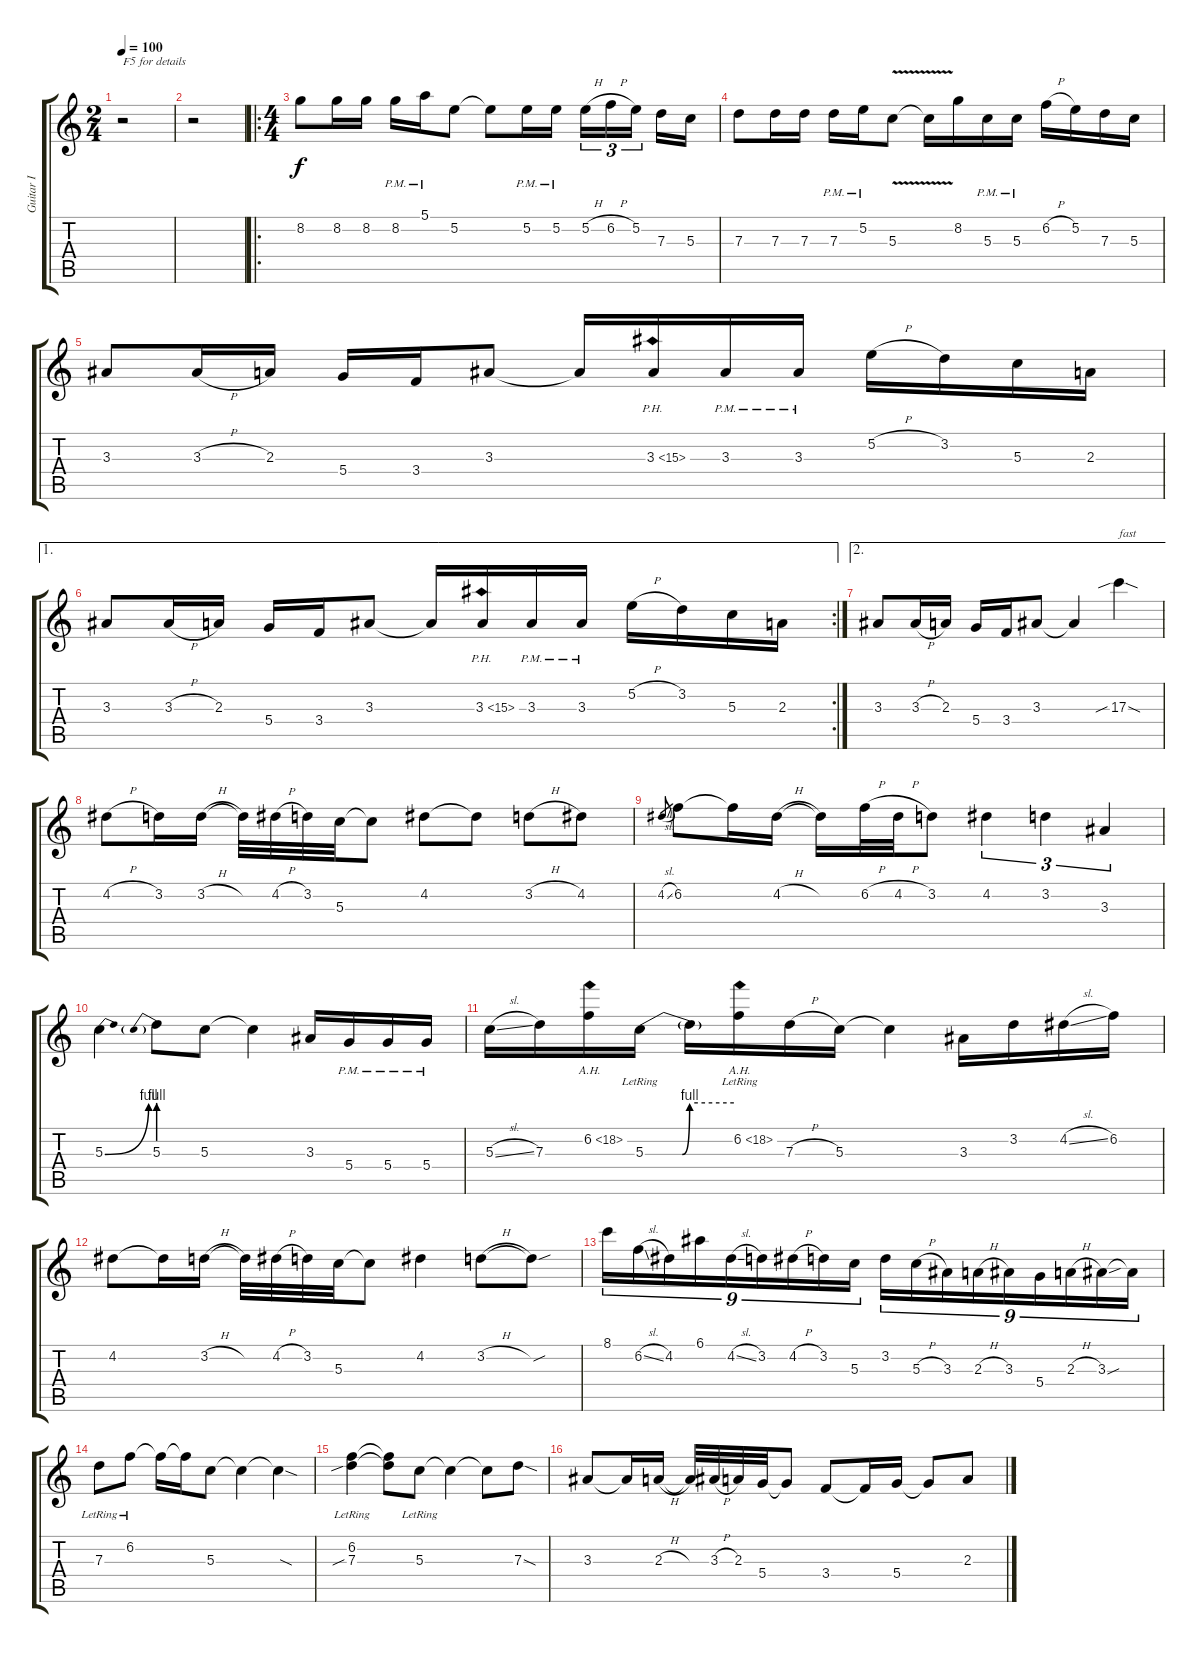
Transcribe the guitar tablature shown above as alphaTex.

\track ("Guitar I" "Guitar I") {instrument distortionguitar}
\staff {score tabs}
\tuning (E4 B3 G3 D3 A2 E2) {hide}
\ts (2 4)
\tempo 100
\clef g2
\ks c
r.2{txt "F5 for details" dy f instrument distortionguitar} |
r.2 |
\ro
\ts (4 4)
8.2.8 8.2.16 8.2.16 8.2{pm}.16 5.1{pm}.16 5.2.8 5.2{t}.8 5.2{pm}.16 5.2{pm}.16 5.2{h}.16{tu (3 2)} 6.2{h}.16{tu (3 2)} 5.2.16{tu (3 2) beam splitsecondary} 7.3.16 5.3.16 |
7.3.8 7.3.16 7.3.16 7.3{pm}.16 5.2{pm}.16 5.3{v}.8 5.3{t}.16 8.2.16 5.3{pm}.16 5.3{pm}.16 6.2{h}.16 5.2.16 7.3.16 5.3.16 |
3.3.8 3.3{h}.16 2.3.16 5.4.16 3.4.16 3.3.8 3.3{t}.16 3.3{ph 12}.16 3.3{pm}.16 3.3{pm}.16 5.2{h}.16 3.2.16 5.3.16 2.3.16 |
\ae 1
\rc 2
3.3.8 3.3{h}.16 2.3.16 5.4.16 3.4.16 3.3.8 3.3{t}.16 3.3{ph 12}.16 3.3{pm}.16 3.3{pm}.16 5.2{h}.16 3.2.16 5.3.16 2.3.16 |
\ae 2
3.3.8 3.3{h}.16 2.3.16 5.4.16 3.4.16 3.3.8 3.3{t}.4 17.3{sib sod}.4{txt "fast"} |
4.2{h}.8 3.2.16 3.2{h}.16 3.2{t}.32 4.2{h}.32 3.2.32 5.3.32 5.3{t}.8 4.2.8 4.2{t}.8 3.2{h}.8 4.2.8 |
4.2{sl}.8{gr} 6.2.8 6.2{t}.16 4.2{h}.16 4.2{t}.16 6.2{h}.32 4.2{h}.32 3.2.8 4.2.4{tu (3 2)} 3.2.4{tu (3 2)} 3.3.4{tu (3 2)} |
5.3{be (bend 0 0 60 4)}.4 5.3{be (prebend 0 4 60 4)}.8 5.3.8 5.3{t}.4 3.3.16 5.4{pm}.16 5.4{pm}.16 5.4{pm}.16 |
5.3{sl}.16 7.3.16 6.2{ah 12}.16 5.3{be (custom 0 0 25 0 30 4 60 4) lr}.16 5.3{t}.16 6.2{ah 12 lr}.16 7.3{h}.16 5.3.16 5.3{t}.4 3.3.16 3.2.16 4.2{sl}.16 6.2.16 |
4.2.8 4.2{t}.16 3.2{h}.16 3.2{t}.32 4.2{h}.32 3.2.32 5.3.32 5.3{t}.8 4.2.4 3.2{h}.8 3.2{sou t}.8 |
8.1.16{tu (9 8)} 6.2{sl}.16{tu (9 8)} 4.2.16{tu (9 8)} 6.1.16{tu (9 8)} 4.2{sl}.16{tu (9 8)} 3.2.16{tu (9 8)} 4.2{h}.16{tu (9 8)} 3.2.16{tu (9 8)} 5.3.16{tu (9 8)} 3.2.16{tu (9 8)} 5.3{h}.16{tu (9 8)} 3.3.16{tu (9 8)} 2.3{h}.16{tu (9 8)} 3.3.16{tu (9 8)} 5.4.16{tu (9 8)} 2.3{h}.16{tu (9 8)} 3.3{sou}.16{tu (9 8)} 3.3{t}.16{tu (9 8)} |
7.3{lr}.8 6.2{lr}.8 6.2{t}.16 6.2{t}.16 5.3.8 5.3{t}.4 5.3{sod t}.4 |
(6.2{lr} 7.3{sib}).4 (6.2{t} 7.3{t}).8 5.3{lr}.8 5.3{t}.4 5.3{t}.8 7.3{sod}.8 |
3.3.8 3.3{t}.16 2.3{h}.16 2.3{t}.32 3.3{h}.32 2.3.32 5.4.32 5.4{t}.8 3.4.8 3.4{t}.16 5.4.16 5.4{t}.8 2.3.8
